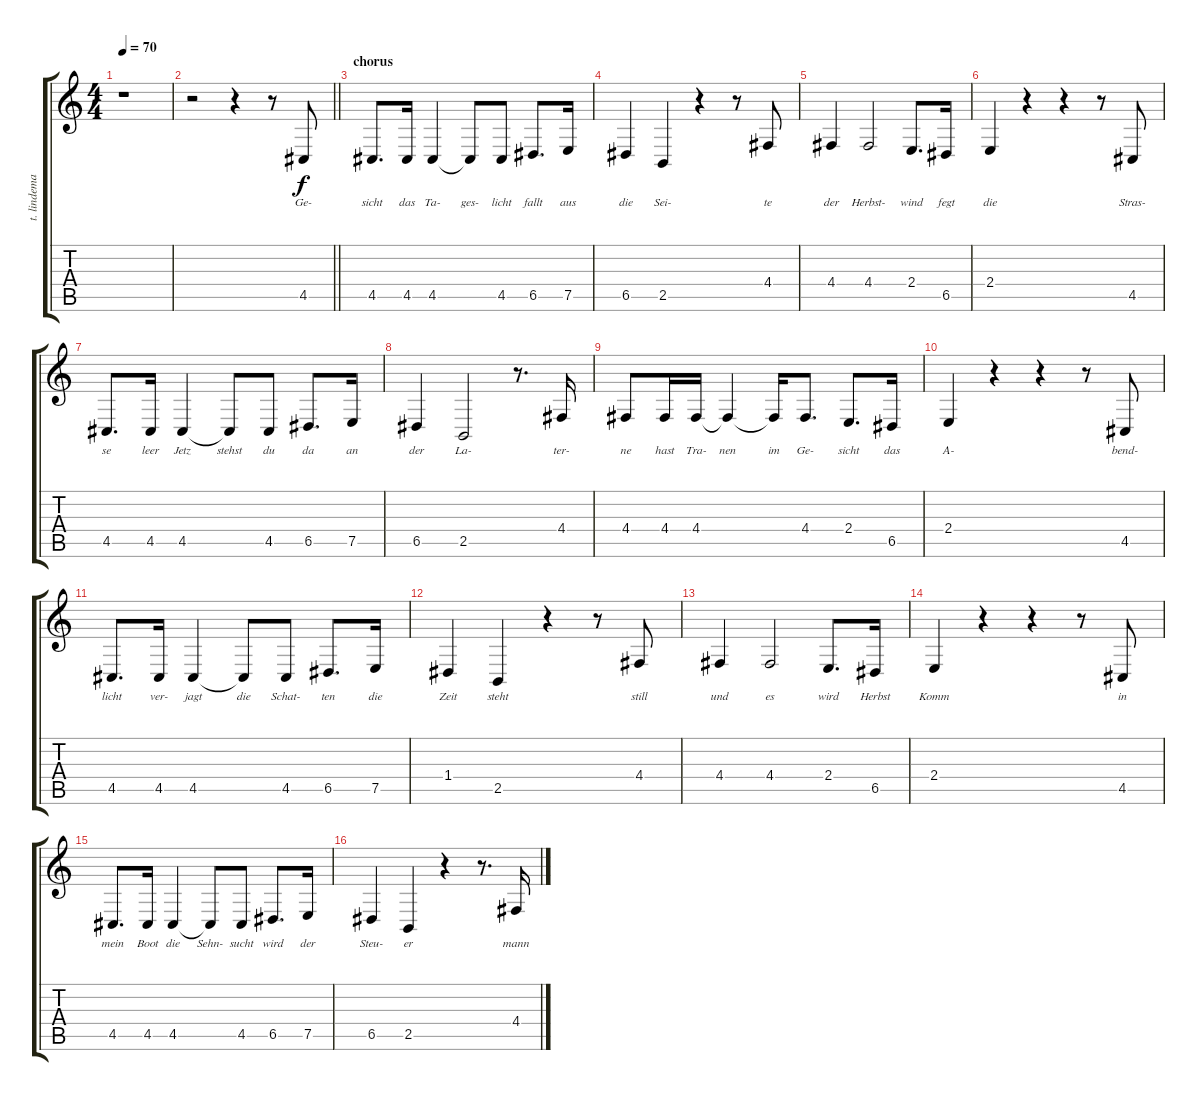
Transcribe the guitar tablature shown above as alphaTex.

\track ("t. lindemann - lead vocals" "t. lindema") {instrument englishhorn}
\staff {score tabs}
\tuning (E4 B3 G3 D3 A2 E2) {hide}
\ts (4 4)
\tempo 70
\clef g2
\ks c
r.1{dy f} |
\barLineRight lightlight
r.2 r.4 r.8 4.5.8{lyrics (0 "Ge-") lyrics (1 "") lyrics (2 "") lyrics (3 "") lyrics (4 "")} |
\section ("" "chorus")
4.5.8{d lyrics (0 "sicht") lyrics (1 "") lyrics (2 "") lyrics (3 "") lyrics (4 "")} 4.5.16{lyrics (0 "das") lyrics (1 "") lyrics (2 "") lyrics (3 "") lyrics (4 "")} 4.5.4{lyrics (0 "Ta-") lyrics (1 "") lyrics (2 "") lyrics (3 "") lyrics (4 "")} 4.5{t}.8{lyrics (0 "ges-") lyrics (1 "") lyrics (2 "") lyrics (3 "") lyrics (4 "")} 4.5.8{lyrics (0 "licht") lyrics (1 "") lyrics (2 "") lyrics (3 "") lyrics (4 "")} 6.5.8{d lyrics (0 "fallt") lyrics (1 "") lyrics (2 "") lyrics (3 "") lyrics (4 "")} 7.5.16{lyrics (0 "aus") lyrics (1 "") lyrics (2 "") lyrics (3 "") lyrics (4 "")} |
6.5.4{lyrics (0 "die") lyrics (1 "") lyrics (2 "") lyrics (3 "") lyrics (4 "")} 2.5.4{lyrics (0 "Sei-") lyrics (1 "") lyrics (2 "") lyrics (3 "") lyrics (4 "")} r.4 r.8 4.4.8{lyrics (0 "te") lyrics (1 "") lyrics (2 "") lyrics (3 "") lyrics (4 "")} |
4.4.4{lyrics (0 "der") lyrics (1 "") lyrics (2 "") lyrics (3 "") lyrics (4 "")} 4.4.2{lyrics (0 "Herbst-") lyrics (1 "") lyrics (2 "") lyrics (3 "") lyrics (4 "")} 2.4.8{d lyrics (0 "wind") lyrics (1 "") lyrics (2 "") lyrics (3 "") lyrics (4 "")} 6.5.16{lyrics (0 "fegt") lyrics (1 "") lyrics (2 "") lyrics (3 "") lyrics (4 "")} |
2.4.4{lyrics (0 "die") lyrics (1 "") lyrics (2 "") lyrics (3 "") lyrics (4 "")} r.4 r.4 r.8 4.5.8{lyrics (0 "Stras-") lyrics (1 "") lyrics (2 "") lyrics (3 "") lyrics (4 "")} |
4.5.8{d lyrics (0 "se") lyrics (1 "") lyrics (2 "") lyrics (3 "") lyrics (4 "")} 4.5.16{lyrics (0 "leer") lyrics (1 "") lyrics (2 "") lyrics (3 "") lyrics (4 "")} 4.5.4{lyrics (0 "Jetz") lyrics (1 "") lyrics (2 "") lyrics (3 "") lyrics (4 "")} 4.5{t}.8{lyrics (0 "stehst") lyrics (1 "") lyrics (2 "") lyrics (3 "") lyrics (4 "")} 4.5.8{lyrics (0 "du") lyrics (1 "") lyrics (2 "") lyrics (3 "") lyrics (4 "")} 6.5.8{d lyrics (0 "da") lyrics (1 "") lyrics (2 "") lyrics (3 "") lyrics (4 "")} 7.5.16{lyrics (0 "an") lyrics (1 "") lyrics (2 "") lyrics (3 "") lyrics (4 "")} |
6.5.4{lyrics (0 "der") lyrics (1 "") lyrics (2 "") lyrics (3 "") lyrics (4 "")} 2.5.2{lyrics (0 "La-") lyrics (1 "") lyrics (2 "") lyrics (3 "") lyrics (4 "")} r.8{d} 4.4.16{lyrics (0 "ter-") lyrics (1 "") lyrics (2 "") lyrics (3 "") lyrics (4 "")} |
4.4.8{lyrics (0 "ne") lyrics (1 "") lyrics (2 "") lyrics (3 "") lyrics (4 "")} 4.4.16{lyrics (0 "hast") lyrics (1 "") lyrics (2 "") lyrics (3 "") lyrics (4 "")} 4.4.16{lyrics (0 "Tra-") lyrics (1 "") lyrics (2 "") lyrics (3 "") lyrics (4 "")} 4.4{t}.4{lyrics (0 "nen") lyrics (1 "") lyrics (2 "") lyrics (3 "") lyrics (4 "")} 4.4{t}.16{lyrics (0 "im") lyrics (1 "") lyrics (2 "") lyrics (3 "") lyrics (4 "")} 4.4.8{d lyrics (0 "Ge-") lyrics (1 "") lyrics (2 "") lyrics (3 "") lyrics (4 "")} 2.4.8{d lyrics (0 "sicht") lyrics (1 "") lyrics (2 "") lyrics (3 "") lyrics (4 "")} 6.5.16{lyrics (0 "das") lyrics (1 "") lyrics (2 "") lyrics (3 "") lyrics (4 "")} |
2.4.4{lyrics (0 "A-") lyrics (1 "") lyrics (2 "") lyrics (3 "") lyrics (4 "")} r.4 r.4 r.8 4.5.8{lyrics (0 "bend-") lyrics (1 "") lyrics (2 "") lyrics (3 "") lyrics (4 "")} |
4.5.8{d lyrics (0 "licht") lyrics (1 "") lyrics (2 "") lyrics (3 "") lyrics (4 "")} 4.5.16{lyrics (0 "ver-") lyrics (1 "") lyrics (2 "") lyrics (3 "") lyrics (4 "")} 4.5.4{lyrics (0 "jagt") lyrics (1 "") lyrics (2 "") lyrics (3 "") lyrics (4 "")} 4.5{t}.8{lyrics (0 "die") lyrics (1 "") lyrics (2 "") lyrics (3 "") lyrics (4 "")} 4.5.8{lyrics (0 "Schat-") lyrics (1 "") lyrics (2 "") lyrics (3 "") lyrics (4 "")} 6.5.8{d lyrics (0 "ten") lyrics (1 "") lyrics (2 "") lyrics (3 "") lyrics (4 "")} 7.5.16{lyrics (0 "die") lyrics (1 "") lyrics (2 "") lyrics (3 "") lyrics (4 "")} |
1.4.4{lyrics (0 "Zeit") lyrics (1 "") lyrics (2 "") lyrics (3 "") lyrics (4 "")} 2.5.4{lyrics (0 "steht") lyrics (1 "") lyrics (2 "") lyrics (3 "") lyrics (4 "")} r.4 r.8 4.4.8{lyrics (0 "still") lyrics (1 "") lyrics (2 "") lyrics (3 "") lyrics (4 "")} |
4.4.4{lyrics (0 "und") lyrics (1 "") lyrics (2 "") lyrics (3 "") lyrics (4 "")} 4.4.2{lyrics (0 "es") lyrics (1 "") lyrics (2 "") lyrics (3 "") lyrics (4 "")} 2.4.8{d lyrics (0 "wird") lyrics (1 "") lyrics (2 "") lyrics (3 "") lyrics (4 "")} 6.5.16{lyrics (0 "Herbst") lyrics (1 "") lyrics (2 "") lyrics (3 "") lyrics (4 "")} |
2.4.4{lyrics (0 "Komm") lyrics (1 "") lyrics (2 "") lyrics (3 "") lyrics (4 "")} r.4 r.4 r.8 4.5.8{lyrics (0 "in") lyrics (1 "") lyrics (2 "") lyrics (3 "") lyrics (4 "")} |
4.5.8{d lyrics (0 "mein") lyrics (1 "") lyrics (2 "") lyrics (3 "") lyrics (4 "")} 4.5.16{lyrics (0 "Boot") lyrics (1 "") lyrics (2 "") lyrics (3 "") lyrics (4 "")} 4.5.4{lyrics (0 "die") lyrics (1 "") lyrics (2 "") lyrics (3 "") lyrics (4 "")} 4.5{t}.8{lyrics (0 "Sehn-") lyrics (1 "") lyrics (2 "") lyrics (3 "") lyrics (4 "")} 4.5.8{lyrics (0 "sucht") lyrics (1 "") lyrics (2 "") lyrics (3 "") lyrics (4 "")} 6.5.8{d lyrics (0 "wird") lyrics (1 "") lyrics (2 "") lyrics (3 "") lyrics (4 "")} 7.5.16{lyrics (0 "der") lyrics (1 "") lyrics (2 "") lyrics (3 "") lyrics (4 "")} |
6.5.4{lyrics (0 "Steu-") lyrics (1 "") lyrics (2 "") lyrics (3 "") lyrics (4 "")} 2.5.4{lyrics (0 "er") lyrics (1 "") lyrics (2 "") lyrics (3 "") lyrics (4 "")} r.4 r.8{d} 4.4.16{lyrics (0 "mann") lyrics (1 "") lyrics (2 "") lyrics (3 "") lyrics (4 "")}
